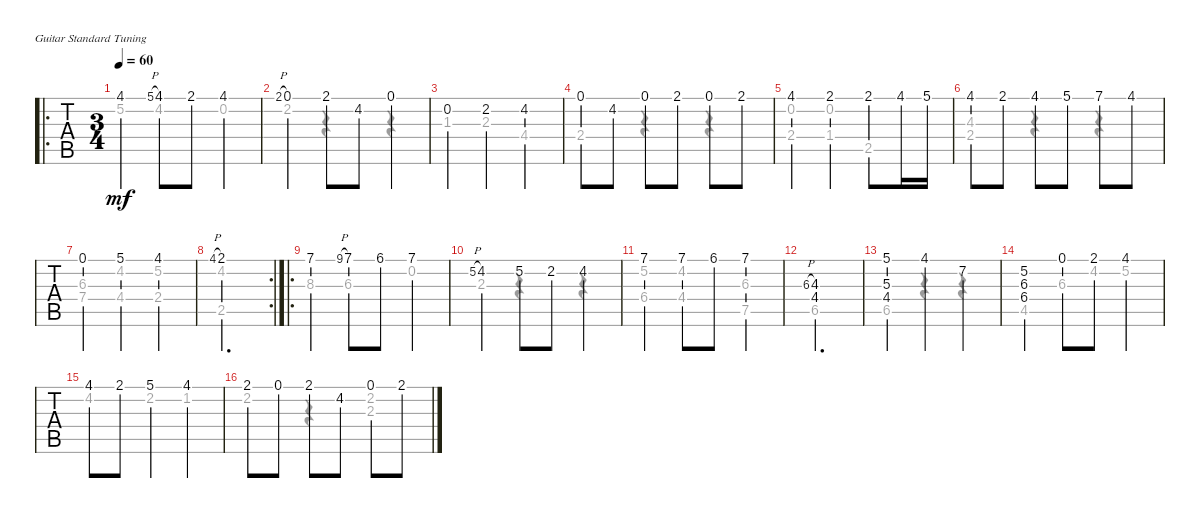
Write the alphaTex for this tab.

\bracketExtendMode groupsimilarinstruments
\singleTrackTrackNamePolicy hidden
\multiTrackTrackNamePolicy hidden
\firstSystemTrackNameOrientation horizontal
\otherSystemsTrackNameOrientation horizontal
\track ("Untitled" "N-Gt") {instrument acousticgrandpiano}
\staff {tabs}
\tuning (E4 B3 G3 D3 A2 E2)
\displaytranspose 12
\voice
\ro
\ts (3 4)
\tempo 60
\clef g2
\scale
0.446
\ks e
4.1.4{dy mf instrument acousticgrandpiano} 5.1{h}.8{gr} 4.1.8 2.1.8 4.1.4 |
\scale
0.318 2.1{h}.8{gr} 0.1.4 2.1.8 4.2.8 0.1.4 |
\scale
0.236 0.2.4 2.2.4 4.2.4 |
\scale
0.285185 0.1.8 4.2.8 0.1.8 2.1.8 0.1.8 2.1.8 |
\scale
0.42963 4.1.4 2.1.4 2.1.8 4.1.16 5.1.16 |
\scale
0.285185 4.1.8 2.1.8 4.1.8 5.1.8 7.1.8 4.1.8 |
\scale
0.319783 0.1.4 5.1.4 4.1.4 |
\rc 2
\scale
0.224932 4.1{h}.8{gr} 2.1.2{d} |
\ro
\scale
0.455285 7.1.4 9.1{h}.8{gr} 7.1.8 6.1.8 7.1.4 |
\scale
0.409794 5.2{h}.8{gr} 4.2.4 5.2.8 2.2.8 4.2.4 |
\scale
0.396907 7.1.4 7.1.8 6.1.8 7.1.4 |
\scale
0.193299 6.3{h}.8{gr} (4.3 4.4).2{d} |
\scale
0.276995 (5.1 5.3 4.4).4 4.1.4 7.2.4 |
\scale
0.361502 (5.2 6.3 6.4).4 0.1.8 2.1.8 4.1.4 |
\scale
0.361502 4.1.8 2.1.8 5.1.4 4.1.4 |
\scale
0.24025 2.1.8 0.1.8 2.1.8 4.2.8 0.1.8 2.1.8
\voice
\clef g2
\ottava regular
\simile none
\scale
0.446
\ks e
5.2.4{dy mf} 4.2.4 0.2.4 |
\scale
0.318 2.2.4 r.4 r.4 |
\scale
0.236 1.3.4 2.3.4 4.4.4 |
\scale
0.285185 2.4.4 r.4 r.4 |
\scale
0.42963 (0.2 2.4).4 (0.2 1.4).4 2.5.4 |
\scale
0.285185 (4.3 2.4).4 r.4 r.4 |
\scale
0.319783 (6.3 7.4).4 (4.2 4.4).4 (5.2 2.4).4 |
\scale
0.224932 (4.2 2.5).2{d} |
\scale
0.455285 8.3.4 6.3.4 0.2.4 |
\scale
0.409794 2.3.4 r.4 r.4 |
\scale
0.396907 (5.2 6.4).4 (4.2 4.4).4 (6.3 7.5).4 |
\scale
0.193299 6.5.2{d} |
\scale
0.276995 6.5.4 r.4 r.4 |
\scale
0.361502 4.5.4 6.3.8 4.2.8 5.2.4 |
\scale
0.361502 4.2.4 2.2.4 1.2.4 |
\scale
0.24025 2.2.4 r.4 (2.2 2.3).4
